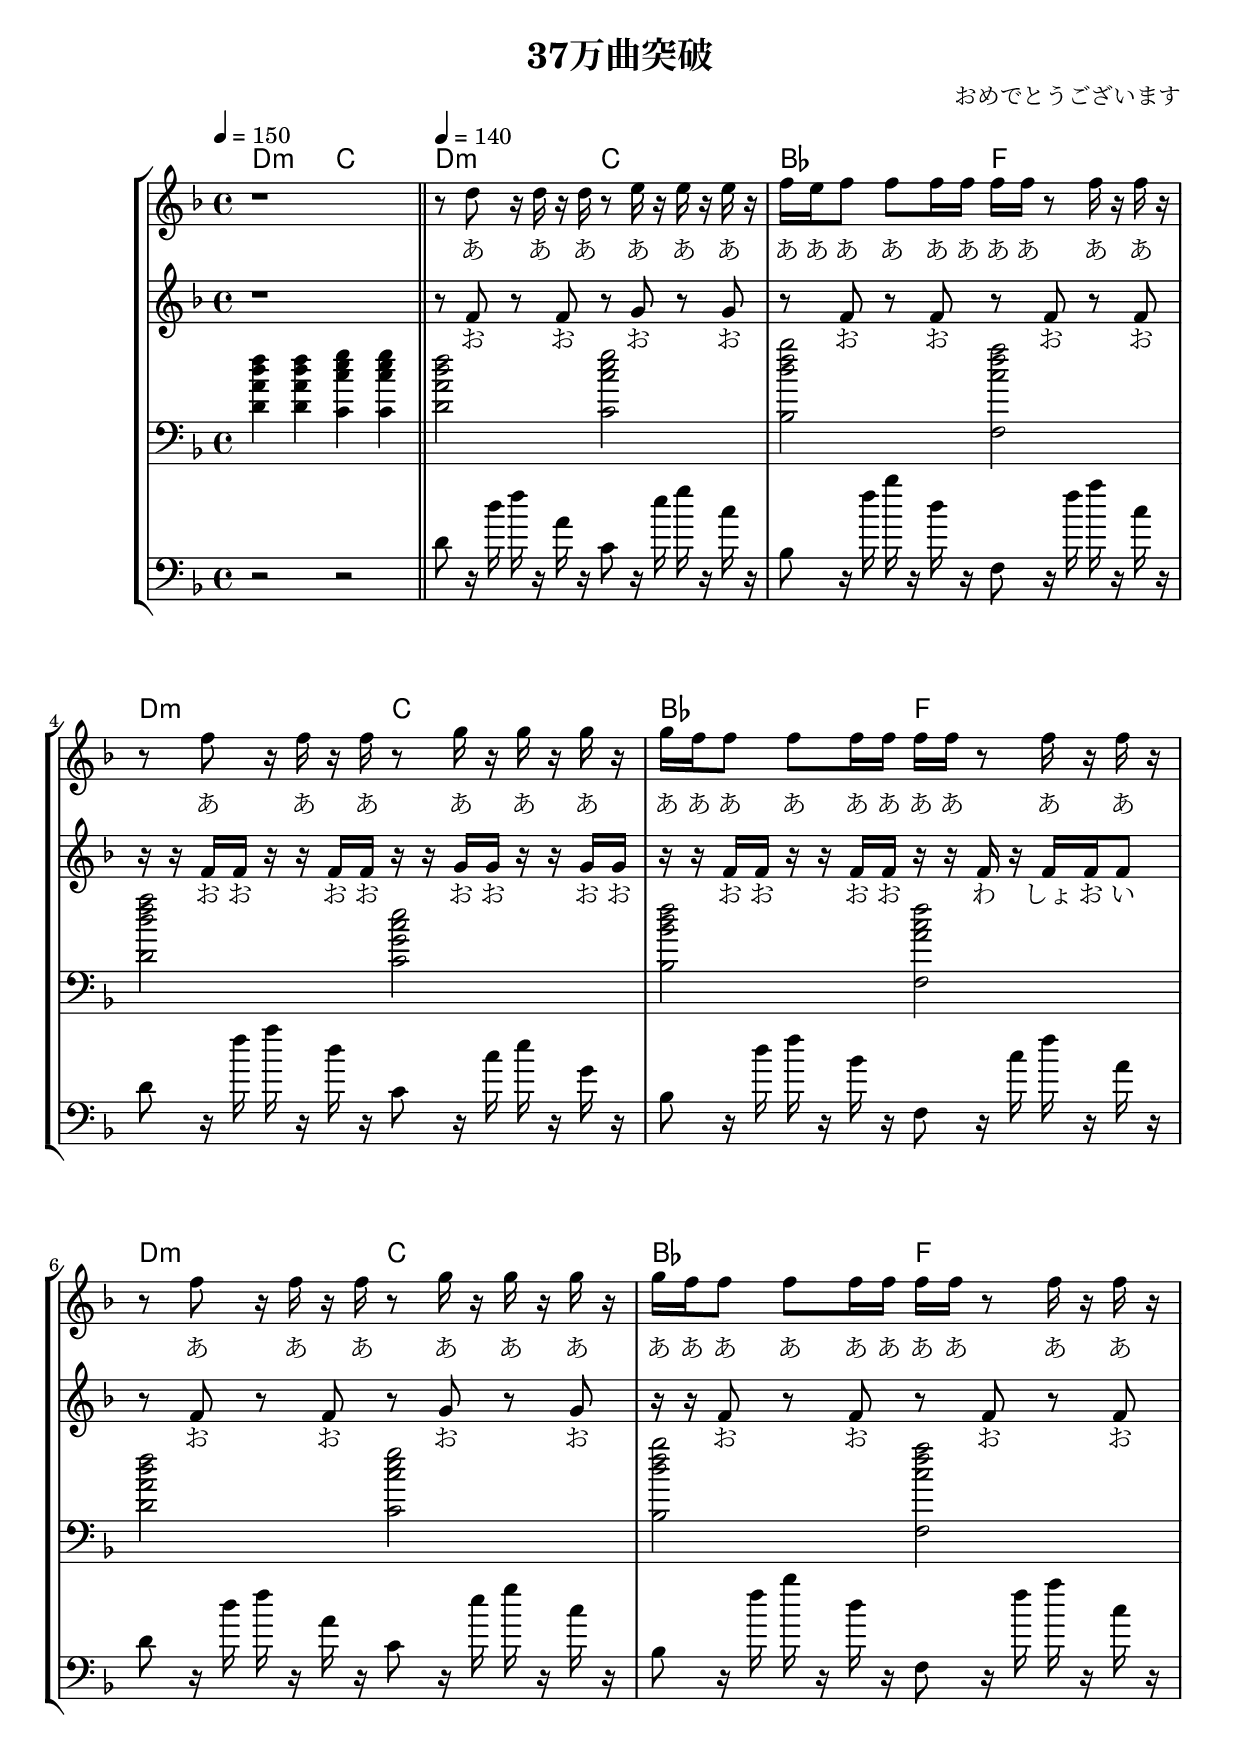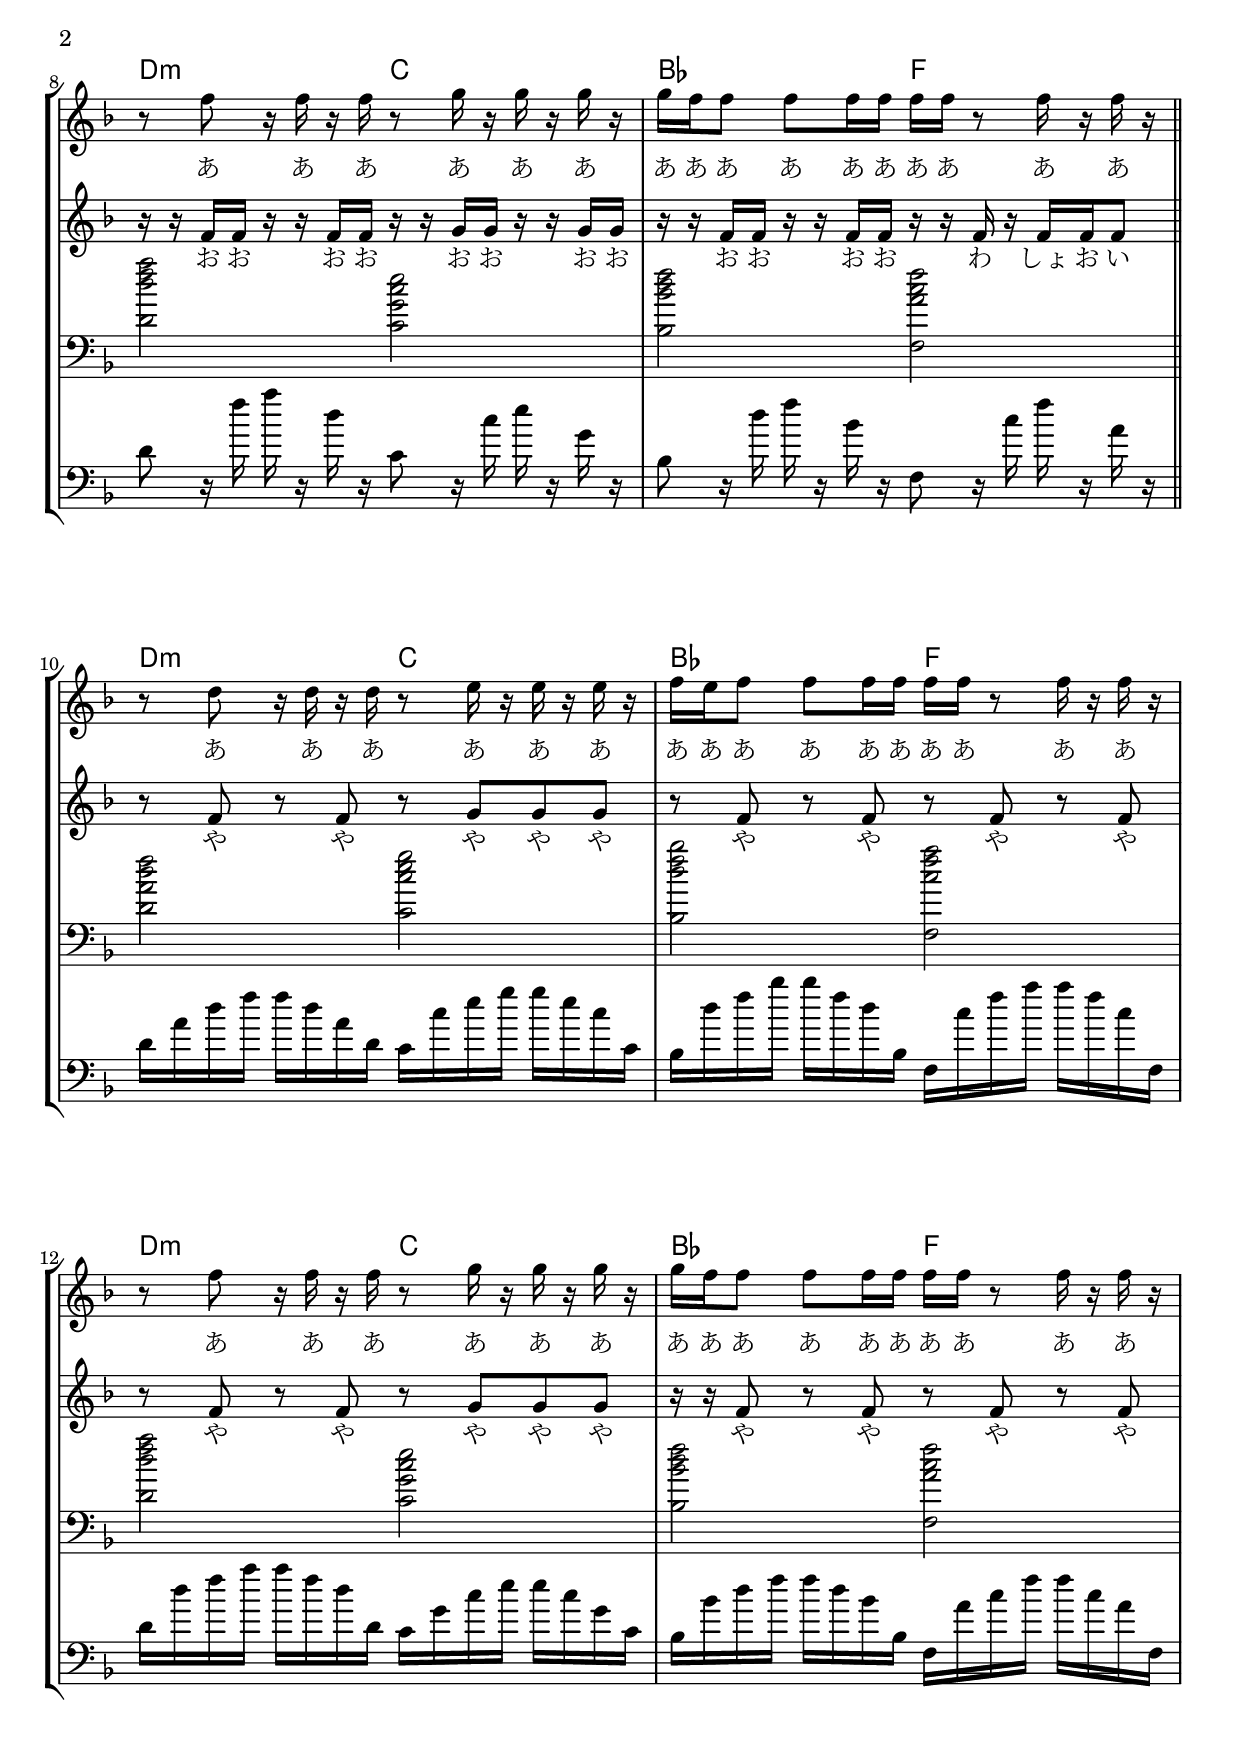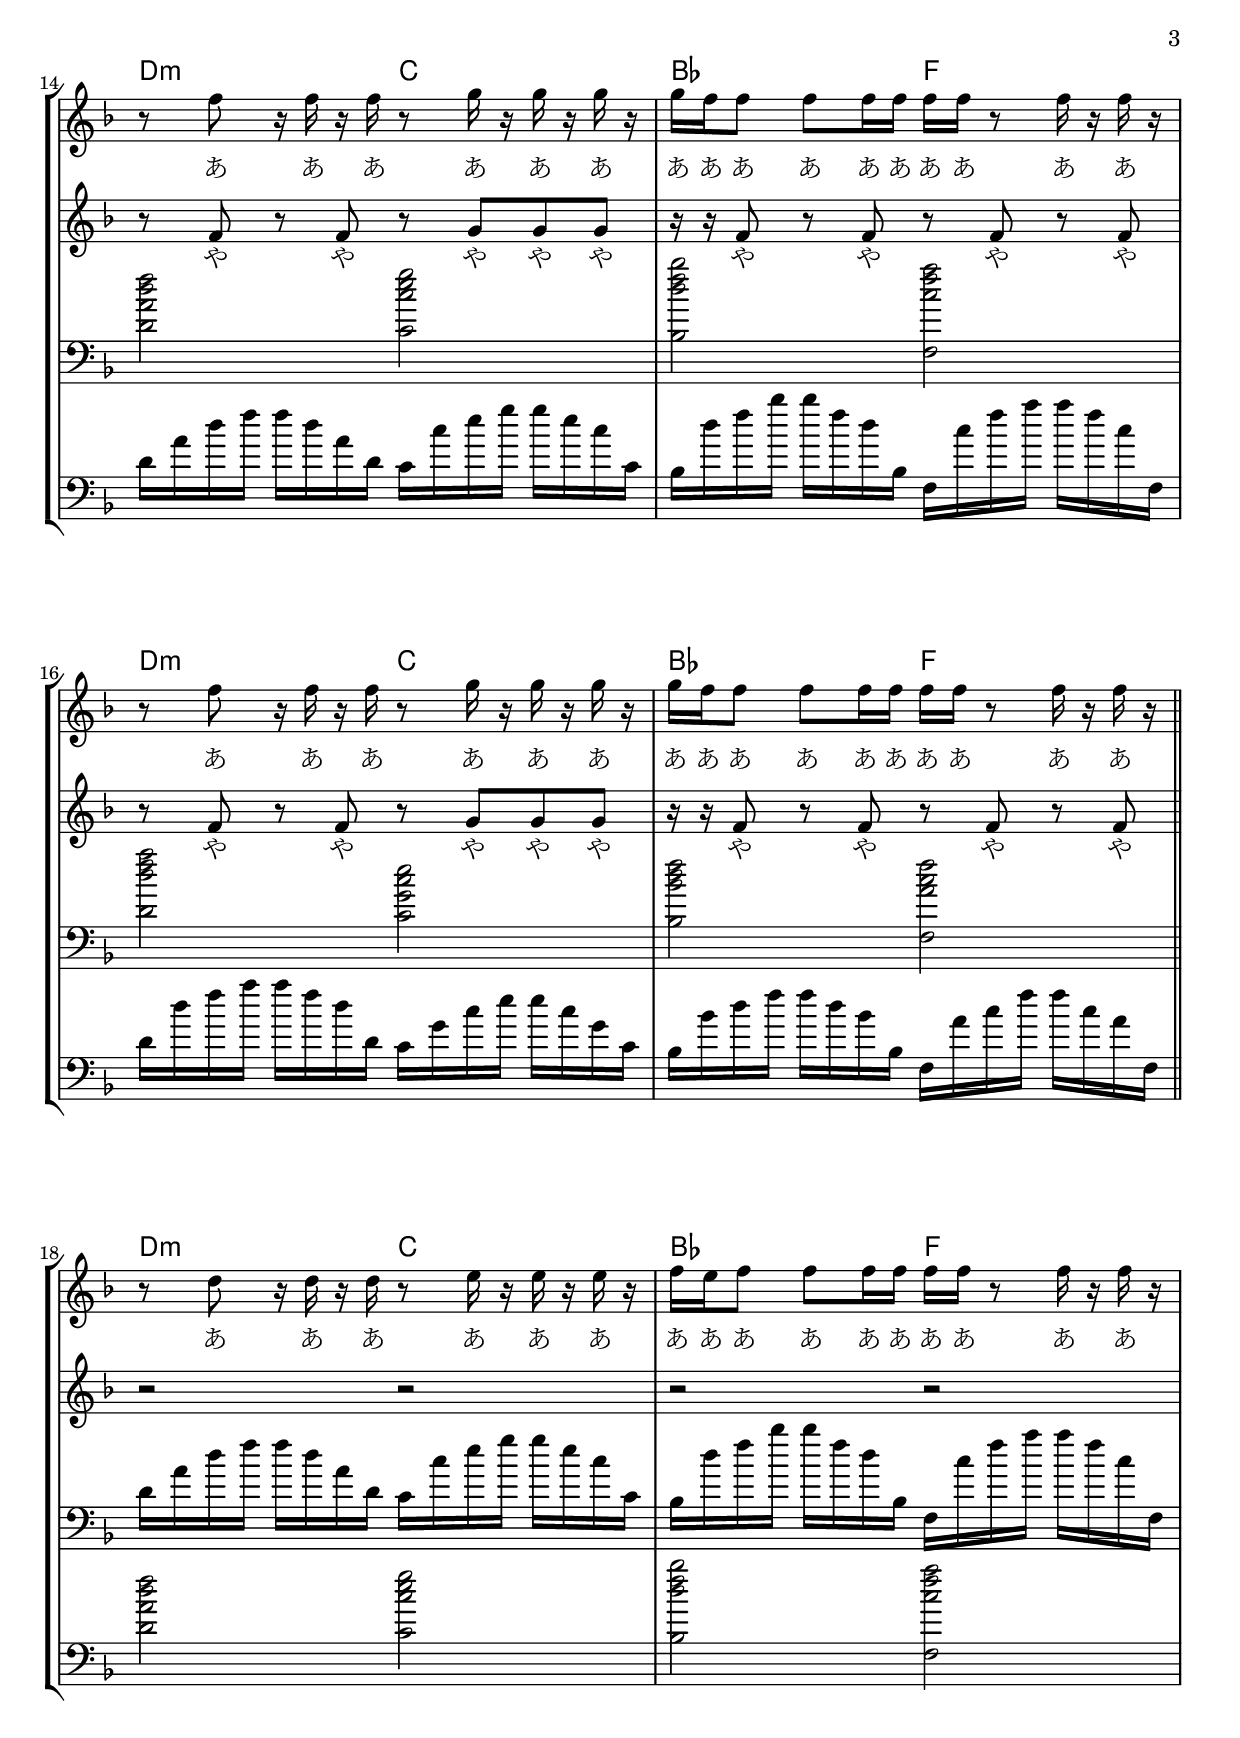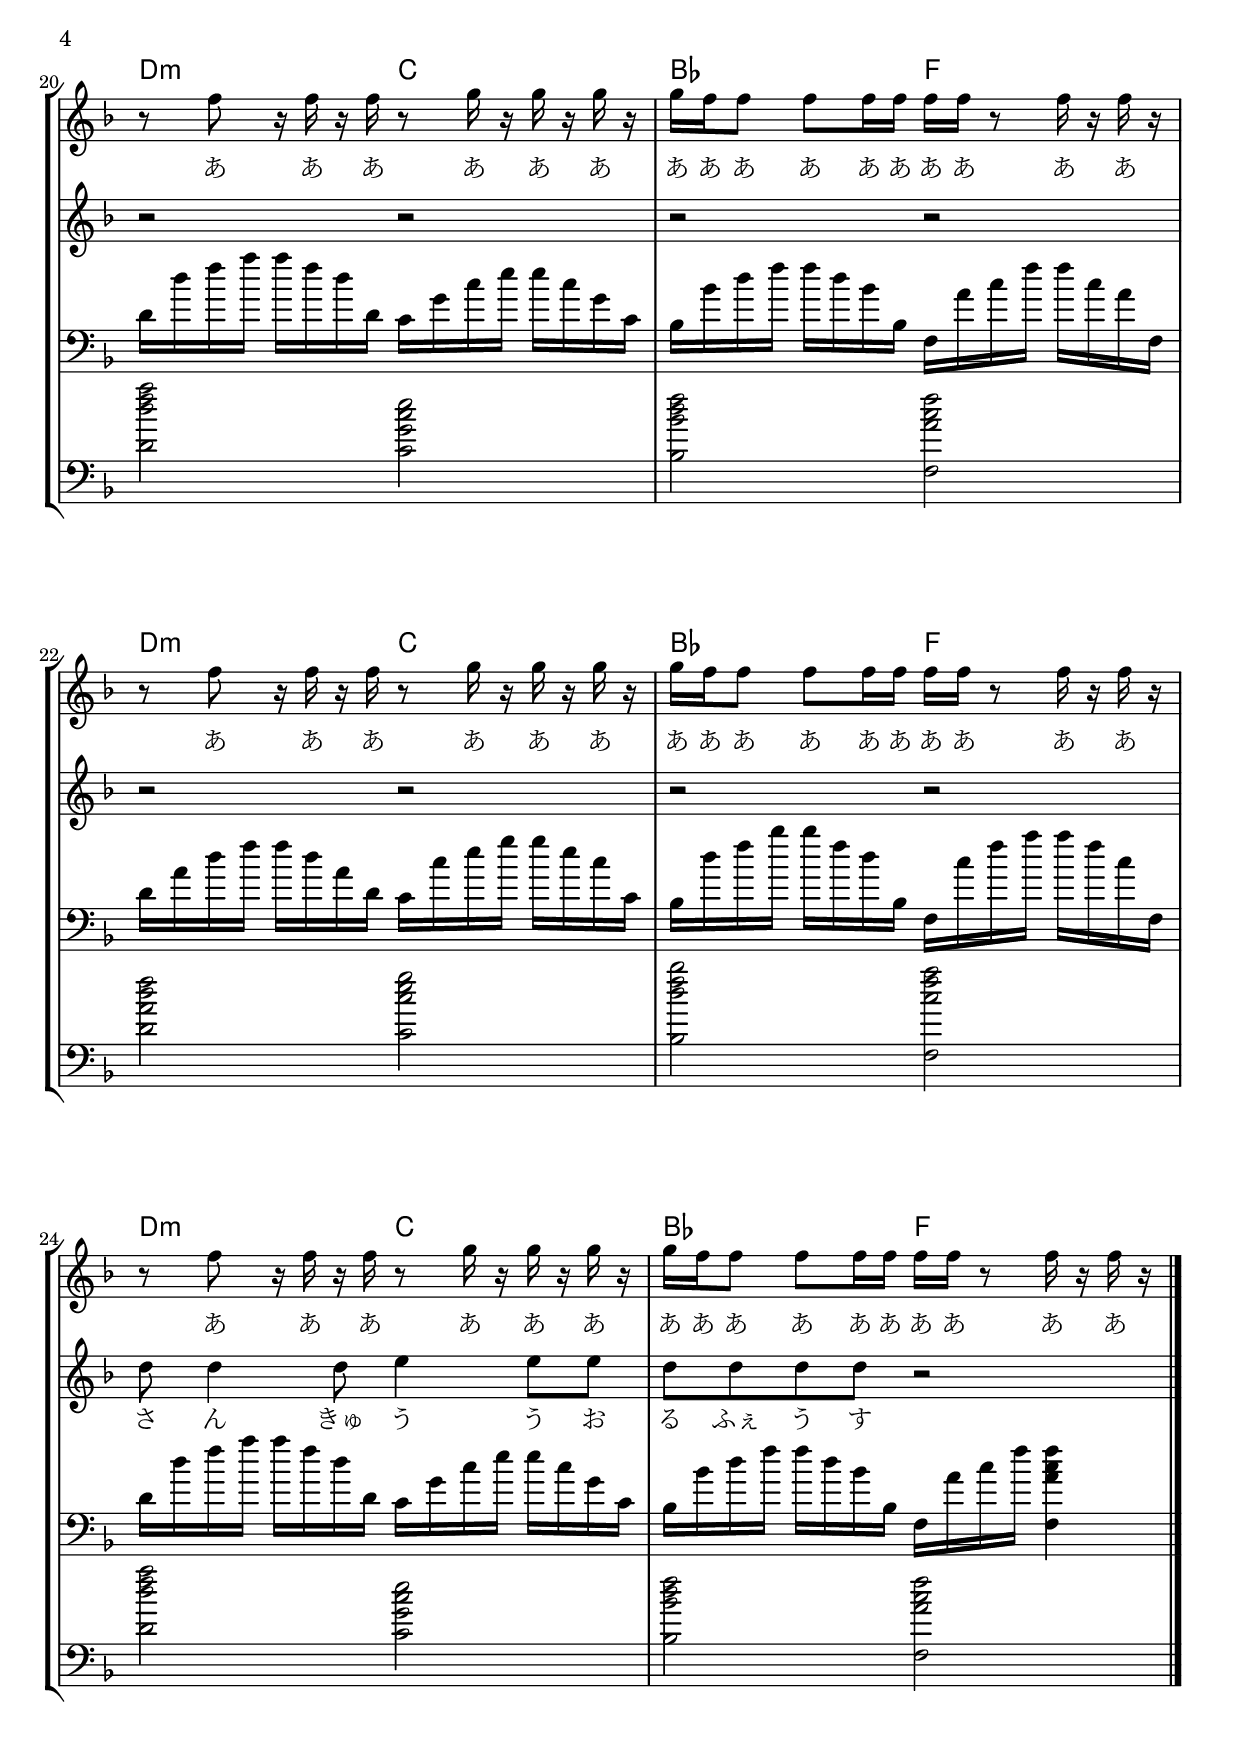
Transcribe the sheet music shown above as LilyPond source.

\version "2.12.1"

\header {
	title = \markup {37万曲突破}
	composer = \markup \center-column {おめでとうございます}
}

harmony = \chordmode {
	d2:m c 

	d:m c bes f d:m c bes f d:m c bes f d:m c bes f 

	d:m c bes f d:m c bes f d:m c bes f d:m c bes f 

	d:m c bes f d:m c bes f d:m c bes f d:m c bes f 
}

melody = {
	\key f \major
	\tempo 4 = 150
	r1   
	\set Staff.midiInstrument = #"Orchestra Hit"
		\tempo 4 = 140
r8  d''8  r16  d''16  r16  d''16  r8  e''16  r16  e''16  r16  e''16  r16 
	f''16  e''16  f''8  f''8  f''16  f''16  f''16  f''16  r8  f''16  r16  f''16  r16 
	r8  f''8  r16  f''16  r16  f''16  r8  g''16  r16  g''16  r16  g''16  r16 
	g''16  f''16  f''8  f''8  f''16  f''16  f''16  f''16  r8  f''16  r16  f''16  r16 
	r8  f''8  r16  f''16  r16  f''16  r8  g''16  r16  g''16  r16  g''16  r16 
	g''16  f''16  f''8  f''8  f''16  f''16  f''16  f''16  r8  f''16  r16  f''16  r16 
	r8  f''8  r16  f''16  r16  f''16  r8  g''16  r16  g''16  r16  g''16  r16 
	g''16  f''16  f''8  f''8  f''16  f''16  f''16  f''16  r8  f''16  r16  f''16  r16
	\set Staff.midiInstrument = #"Orchestra Hit"
	r8  d''8  r16  d''16  r16  d''16  r8  e''16  r16  e''16  r16  e''16  r16 
	f''16  e''16  f''8  f''8  f''16  f''16  f''16  f''16  r8  f''16  r16  f''16  r16 
	r8  f''8  r16  f''16  r16  f''16  r8  g''16  r16  g''16  r16  g''16  r16 
	g''16  f''16  f''8  f''8  f''16  f''16  f''16  f''16  r8  f''16  r16  f''16  r16 
	r8  f''8  r16  f''16  r16  f''16  r8  g''16  r16  g''16  r16  g''16  r16 
	g''16  f''16  f''8  f''8  f''16  f''16  f''16  f''16  r8  f''16  r16  f''16  r16 
	r8  f''8  r16  f''16  r16  f''16  r8  g''16  r16  g''16  r16  g''16  r16 
	g''16  f''16  f''8  f''8  f''16  f''16  f''16  f''16  r8  f''16  r16  f''16  r16
	\set Staff.midiInstrument = #"Trumpet"
	r8  d''8  r16  d''16  r16  d''16  r8  e''16  r16  e''16  r16  e''16  r16 
	f''16  e''16  f''8  f''8  f''16  f''16  f''16  f''16  r8  f''16  r16  f''16  r16 
	r8  f''8  r16  f''16  r16  f''16  r8  g''16  r16  g''16  r16  g''16  r16 
	g''16  f''16  f''8  f''8  f''16  f''16  f''16  f''16  r8  f''16  r16  f''16  r16 
	r8  f''8  r16  f''16  r16  f''16  r8  g''16  r16  g''16  r16  g''16  r16 
	g''16  f''16  f''8  f''8  f''16  f''16  f''16  f''16  r8  f''16  r16  f''16  r16 
	r8  f''8  r16  f''16  r16  f''16  r8  g''16  r16  g''16  r16  g''16  r16 
	g''16  f''16  f''8  f''8  f''16  f''16  f''16  f''16  r8  f''16  r16  f''16  r16
	\bar "|."
}

words = \lyricmode {
	
	あ  あ  あ  あ  あ  あ  あ  あ  あ  あ  あ  あ  あ  あ  あ  あ  あ  あ  あ  あ  あ  あ  あ  あ  あ  あ  あ  あ  あ  あ  あ  あ  あ  あ  あ  あ  あ  あ  あ  あ  あ  あ  あ  あ  あ  あ  あ  あ  あ  あ  あ  あ  あ  あ  あ  あ  あ  あ  あ  あ  あ  あ  あ  あ  
	あ  あ  あ  あ  あ  あ  あ  あ  あ  あ  あ  あ  あ  あ  あ  あ  あ  あ  あ  あ  あ  あ  あ  あ  あ  あ  あ  あ  あ  あ  あ  あ  あ  あ  あ  あ  あ  あ  あ  あ  あ  あ  あ  あ  あ  あ  あ  あ  あ  あ  あ  あ  あ  あ  あ  あ  あ  あ  あ  あ  あ  あ  あ  あ  
	あ  あ  あ  あ  あ  あ  あ  あ  あ  あ  あ  あ  あ  あ  あ  あ  あ  あ  あ  あ  あ  あ  あ  あ  あ  あ  あ  あ  あ  あ  あ  あ  あ  あ  あ  あ  あ  あ  あ  あ  あ  あ  あ  あ  あ  あ  あ  あ  あ  あ  あ  あ  あ  あ  あ  あ  あ  あ  あ  あ  あ  あ  あ  あ  
}

secondmelody = {
	\key f \major
	\tempo 4 = 150
	r1   
	\set Staff.midiInstrument = #"fss0.29"
		\tempo 4 = 140
r8  f'8  r8  f'8  r8  g'8  r8  g'8 
	r8  f'8  r8  f'8  r8  f'8  r8  f'8 
	r16  r16  f'16  f'16  r16  r16  f'16  f'16  r16  r16  g'16  g'16  r16  r16  g'16  g'16 
	r16  r16  f'16  f'16  r16  r16  f'16  f'16  r16  r16  f'16  r16  f'16  f'16  f'8 
	r8  f'8  r8  f'8  r8  g'8  r8  g'8 
	r16  r16  f'8  r8  f'8  r8  f'8  r8  f'8 
	r16  r16  f'16  f'16  r16  r16  f'16  f'16  r16  r16  g'16  g'16  r16  r16  g'16  g'16 
	r16  r16  f'16  f'16  r16  r16  f'16  f'16  r16  r16  f'16  r16  f'16  f'16  f'8
	\set Staff.midiInstrument = #"fss0.29"
	r8  f'8  r8  f'8  r8  g'8  g'8  g'8 
	r8  f'8  r8  f'8  r8  f'8  r8  f'8 
	r8  f'8  r8  f'8  r8  g'8  g'8  g'8 
	r16  r16  f'8  r8  f'8  r8  f'8  r8  f'8 
	r8  f'8  r8  f'8  r8  g'8  g'8  g'8 
	r16  r16  f'8  r8  f'8  r8  f'8  r8  f'8 
	r8  f'8  r8  f'8  r8  g'8  g'8  g'8 
	r16  r16  f'8  r8  f'8  r8  f'8  r8  f'8
	\set Staff.midiInstrument = #"fss0.29"
	r2 r2 
	r2  r2 
	r2  r2 
	r2  r2 
	r2  r2 
	r2  r2 
	d''8  d''4  d''8  e''4  e''8  e''8 
	d''8  d''8  d''8  d''8  r2
	\bar "|."
}

secondwords = \lyricmode {
	
	お  お  お  お  お  お  お  お  お  お  お  お  お  お  お  お  お  お  お  お  わ  しょ  お  い  お  お  お  お  お  お  お  お  お  お  お  お  お  お  お  お  お  お  お  お  わ  しょ  お  い  
	や  や  や  や  や  や  や  や  や  や  や  や  や  や  や  や  や  や  や  や  や  や  や  や  や  や  や  や  や  や  や  や  や  や  や  や  
	さ  ん  きゅ  う  う  お  る  ふぇ  う  す  
}

tempochange = {
	\tempo 4 = 150
	r1 \bar "||"
	\tempo 4 = 140
	r1 | r1 | r1 | r1 | r1 | r1 | r1 | r1 \bar "||"
	\tempo 4 = 140
	r1 | r1 | r1 | r1 | r1 | r1 | r1 | r1 \bar "||"
	\tempo 4 = 140
	r1 | r1 | r1 | r1 | r1 | r1 | r1 | r1 \bar "|."
}

mainacc = {
	\clef bass
	\set Staff.midiInstrument = #"Reverse Cymbal"
	\key f \major
	\tempo 4 = 150
	<d' a' d'' f''>4 <d' a' d'' f''>4
	<c' c'' e'' g''>4 <c' c'' e'' g''>4
	\bar "||"

	\set Staff.midiInstrument = #"Rock Organ"
	\tempo 4 = 140
	<d' a' d'' f''>2
	<c' c'' e'' g''>2
	<bes d'' f'' bes''>2
	<f c'' f'' a''>2
	<d' d'' f'' a''>2
	<c' g' c'' e''>2
	<bes bes' d'' f''>2
	<f a' c'' f''>2
	<d' a' d'' f''>2
	<c' c'' e'' g''>2
	<bes d'' f'' bes''>2
	<f c'' f'' a''>2
	<d' d'' f'' a''>2
	<c' g' c'' e''>2
	<bes bes' d'' f''>2
	<f a' c'' f''>2
	\bar "||"

	\set Staff.midiInstrument = #"Rock Organ"
	<d' a' d'' f''>2
	<c' c'' e'' g''>2
	<bes d'' f'' bes''>2
	<f c'' f'' a''>2
	<d' d'' f'' a''>2
	<c' g' c'' e''>2
	<bes bes' d'' f''>2
	<f a' c'' f''>2
	<d' a' d'' f''>2
	<c' c'' e'' g''>2
	<bes d'' f'' bes''>2
	<f c'' f'' a''>2
	<d' d'' f'' a''>2
	<c' g' c'' e''>2
	<bes bes' d'' f''>2
	<f a' c'' f''>2
	\bar "||"

	\set Staff.midiInstrument = #"Electric Grand"
	d'16 a' d'' f'' f'' d'' a' d'
	c'16 c'' e'' g'' g'' e'' c'' c'
	bes16 d'' f'' bes'' bes'' f'' d'' bes
	f16 c'' f'' a'' a'' f'' c'' f
	d'16 d'' f'' a'' a'' f'' d'' d'
	c'16 g' c'' e'' e'' c'' g' c'
	bes16 bes' d'' f'' f'' d'' bes' bes
	f16 a' c'' f'' f'' c'' a' f
	d'16 a' d'' f'' f'' d'' a' d'
	c'16 c'' e'' g'' g'' e'' c'' c'
	bes16 d'' f'' bes'' bes'' f'' d'' bes
	f16 c'' f'' a'' a'' f'' c'' f
	d'16 d'' f'' a'' a'' f'' d'' d'
	c'16 g' c'' e'' e'' c'' g' c'
	bes16 bes' d'' f'' f'' d'' bes' bes
	f16 a' c'' f'' <f a' c'' f''>4
	\bar "|."
}

subacc = {
	\clef bass
	\set Staff.midiInstrument = #"Acoustic grand"
	\key f \major
	\tempo 4 = 150
	r2
	r2
	\bar "||"

	\set Staff.midiInstrument = #"Clarinet"
	\tempo 4 = 140
	d'8r16d''16f''16r16a'16r16
	c'8r16e''16g''16r16c''16r16
	bes8r16f''16bes''16r16d''16r16
	f8r16f''16a''16r16c''16r16
	d'8r16f''16a''16r16d''16r16
	c'8r16c''16e''16r16g'16r16
	bes8r16d''16f''16r16bes'16r16
	f8r16c''16f''16r16a'16r16
	d'8r16d''16f''16r16a'16r16
	c'8r16e''16g''16r16c''16r16
	bes8r16f''16bes''16r16d''16r16
	f8r16f''16a''16r16c''16r16
	d'8r16f''16a''16r16d''16r16
	c'8r16c''16e''16r16g'16r16
	bes8r16d''16f''16r16bes'16r16
	f8r16c''16f''16r16a'16r16
	\bar "||"

	\set Staff.midiInstrument = #"Clarinet"
	d'16 a' d'' f'' f'' d'' a' d'
	c'16 c'' e'' g'' g'' e'' c'' c'
	bes16 d'' f'' bes'' bes'' f'' d'' bes
	f16 c'' f'' a'' a'' f'' c'' f
	d'16 d'' f'' a'' a'' f'' d'' d'
	c'16 g' c'' e'' e'' c'' g' c'
	bes16 bes' d'' f'' f'' d'' bes' bes
	f16 a' c'' f'' f'' c'' a' f
	d'16 a' d'' f'' f'' d'' a' d'
	c'16 c'' e'' g'' g'' e'' c'' c'
	bes16 d'' f'' bes'' bes'' f'' d'' bes
	f16 c'' f'' a'' a'' f'' c'' f
	d'16 d'' f'' a'' a'' f'' d'' d'
	c'16 g' c'' e'' e'' c'' g' c'
	bes16 bes' d'' f'' f'' d'' bes' bes
	f16 a' c'' f'' f'' c'' a' f
	\bar "||"

	\set Staff.midiInstrument = #"Rock Organ"
	<d' a' d'' f''>2
	<c' c'' e'' g''>2
	<bes d'' f'' bes''>2
	<f c'' f'' a''>2
	<d' d'' f'' a''>2
	<c' g' c'' e''>2
	<bes bes' d'' f''>2
	<f a' c'' f''>2
	<d' a' d'' f''>2
	<c' c'' e'' g''>2
	<bes d'' f'' bes''>2
	<f c'' f'' a''>2
	<d' d'' f'' a''>2
	<c' g' c'' e''>2
	<bes bes' d'' f''>2
	<f a' c'' f''>2
	\bar "|."
}

percA = {
	\drummode {
	r2. hho4  \bar "||"
	r8 cymr16 cymr16 cymr8 cymr16 cymr16 cymr8 cymr16 cymr16 cymr8 cymr8  |cymr8 cymr16 cymr16 cymr8 cymr16 cymr16 cymr8 cymr16 cymr16 cymr8 cymr8  |cymr8 cymr16 cymr16 cymr8 cymr16 cymr16 cymr8 cymr16 cymr16 cymr8 cymr16 cymr16  |cymr8 cymr16 cymr16 cymr8 cymr16 cymr16 cymr8 cymr16 cymr16 cymr8 cymr8  |r8 cymr16 cymr16 cymr8 cymr16 cymr16 cymr8 cymr16 cymr16 cymr8 cymr8  |cymr8 cymr16 cymr16 cymr8 cymr16 cymr16 cymr8 cymr16 cymr16 cymr8 cymr8  |cymr8 cymr16 cymr16 cymr8 cymr16 cymr16 cymr8 cymr16 cymr16 cymr8 cymr16 cymr16  |cymr8 cymr16 cymr16 cymr8 cymr16 cymr16 cymr8 cymr16 cymr16 cymr8 cymr8  \bar "||"
	r8 cymr16 cymr16 cymr8 cymr16 cymr16 cymr8 cymr16 cymr16 cymr8 cymr8  |cymr8 cymr16 cymr16 cymr8 cymr16 cymr16 cymr8 cymr16 cymr16 cymr8 cymr8  |cymr8 cymr16 cymr16 cymr8 cymr16 cymr16 cymr8 cymr16 cymr16 cymr8 cymr16 cymr16  |cymr8 cymr16 cymr16 cymr8 cymr16 cymr16 cymr8 cymr16 cymr16 cymr8 cymr8  |r8 cymr16 cymr16 cymr8 cymr16 cymr16 cymr8 cymr16 cymr16 cymr8 cymr8  |cymr8 cymr16 cymr16 cymr8 cymr16 cymr16 cymr8 cymr16 cymr16 cymr8 cymr8  |cymr8 cymr16 cymr16 cymr8 cymr16 cymr16 cymr8 cymr16 cymr16 cymr8 cymr16 cymr16  |cymr8 cymr16 cymr16 cymr8 cymr16 cymr16 cymr8 cymr16 cymr16 cymr8 cymr8  \bar "||"
	r8 cymr16 cymr16 cymr8 cymr16 cymr16 cymr8 cymr16 cymr16 cymr8 cymr8  |cymr8 cymr16 cymr16 cymr8 cymr16 cymr16 cymr8 cymr16 cymr16 cymr8 cymr8  |cymr8 cymr16 cymr16 cymr8 cymr16 cymr16 cymr8 cymr16 cymr16 cymr8 cymr16 cymr16  |cymr8 cymr16 cymr16 cymr8 cymr16 cymr16 cymr8 cymr16 cymr16 cymr8 cymr8  |r8 cymr16 cymr16 cymr8 cymr16 cymr16 cymr8 cymr16 cymr16 cymr8 cymr8  |cymr8 cymr16 cymr16 cymr8 cymr16 cymr16 cymr8 cymr16 cymr16 cymr8 cymr8  |cymr8 cymr16 cymr16 cymr8 cymr16 cymr16 cymr8 cymr16 cymr16 cymr8 cymr16 cymr16  |cymr8 cymr16 cymr16 cymr8 cymr16 cymr16 cymr8 cymr16 cymr16 cymr8 cymr8  \bar "|."
	}
}

percB = {
	\drummode {
	r16 hhp16 hhp8 hhp16 hhp8 hhp2 hhp16  \bar "||"
	r4 sn2 sn4  |r4 sn8 sn4. sn4  |r4 sn2 sn4  |r4 sn8 sn4. sn4  |r4 sn2 sn4  |r4 sn8 sn4. sn4  |r4 sn2 sn4  |r4 sn2 sn8 sn16 sn16  \bar "||"
	r4 sn2 sn4  |r4 sn8 sn4. sn4  |r4 sn2 sn4  |r4 sn8 sn4. sn4  |r4 sn2 sn4  |r4 sn8 sn4. sn4  |r4 sn2 sn4  |r4 sn2 sn8 sn16 sn16  \bar "||"
	r4 sn2 sn4  |r4 sn8 sn4. sn4  |r4 sn2 sn4  |r4 sn8 sn4. sn4  |r4 sn2 sn4  |r4 sn8 sn4. sn4  |r4 sn2 sn4  |r4 sn2 sn8 sn16 sn16  \bar "|."
	}
}

percC = {
	\drummode {
	hh8. hh8. hh4 hh4 hh8  \bar "||"
	bd8. bd16 bd8. bd16 bd8. bd16 bd8. bd16  |bd8. bd16 bd8. bd16 bd8. bd16 bd4  |bd8. bd16 bd8. bd16 bd8. bd16 bd8. bd16  |bd8. bd16 bd8. bd16 bd8. bd16 bd4  |bd8. bd16 bd8. bd16 bd8. bd16 bd8. bd16  |bd8. bd16 bd8. bd16 bd8. bd16 bd4  |bd8. bd16 bd8. bd16 bd8. bd16 bd8. bd16  |bd8. bd16 bd8. bd16 bd8. bd16 bd8. bd16  \bar "||"
	bd8. bd16 bd8. bd16 bd8. bd16 bd8. bd16  |bd8. bd16 bd8. bd16 bd8. bd16 bd4  |bd8. bd16 bd8. bd16 bd8. bd16 bd8. bd16  |bd8. bd16 bd8. bd16 bd8. bd16 bd4  |bd8. bd16 bd8. bd16 bd8. bd16 bd8. bd16  |bd8. bd16 bd8. bd16 bd8. bd16 bd4  |bd8. bd16 bd8. bd16 bd8. bd16 bd8. bd16  |bd8. bd16 bd8. bd16 bd8. bd16 bd8. bd16  \bar "||"
	bd8. bd16 bd8. bd16 bd8. bd16 bd8. bd16  |bd8. bd16 bd8. bd16 bd8. bd16 bd4  |bd8. bd16 bd8. bd16 bd8. bd16 bd8. bd16  |bd8. bd16 bd8. bd16 bd8. bd16 bd4  |bd8. bd16 bd8. bd16 bd8. bd16 bd8. bd16  |bd8. bd16 bd8. bd16 bd8. bd16 bd4  |bd8. bd16 bd8. bd16 bd8. bd16 bd8. bd16  |bd8. bd16 bd8. bd16 bd8. bd16 bd8. bd16  \bar "|."
	}
}

percD = {
	\drummode {
	r2 ss2  \bar "||"
	r1  |r2 r16 tommh4. r16  |r1  |r2 r16 tommh4. r16  |r1  |r2 r16 tommh4. r16  |r1  |r4. tommh2 r8  \bar "||"
	r1  |r2 r16 tommh4. r16  |r1  |r2 r16 tommh4. r16  |r1  |r2 r16 tommh4. r16  |r1  |r4. tommh2 r8  \bar "||"
	r1  |r2 r16 tommh4. r16  |r1  |r2 r16 tommh4. r16  |r1  |r2 r16 tommh4. r16  |r1  |r4. tommh2 r8  \bar "|."
	}
}

percE = {
	\drummode {
	bd4. bd4 bd4.  \bar "||"
	r1  |r2. r8 toml8  |r1  |r2. r8 toml8  |r1  |r2. r8 toml8  |r1  |r2 r16 toml4. r16  \bar "||"
	r1  |r2. r8 toml8  |r1  |r2. r8 toml8  |r1  |r2. r8 toml8  |r1  |r2 r16 toml4. r16  \bar "||"
	r1  |r2. r8 toml8  |r1  |r2. r8 toml8  |r1  |r2. r8 toml8  |r1  |r2 r16 toml4. r16  \bar "|."
	}
}

percF = {
	\drummode {
	r1 \bar "||"
	cymc1  |r1 |r1 |r1 |cymc1  |r1 |r1 |r1 \bar "||"
	cymc1  |r1 |r1 |r1 |cymc1  |r1 |r1 |r1 \bar "||"
	cymc1  |r1 |r1 |r1 |cymc1  |r1 |r1 |r1 \bar "|."
	}
}

\score {
	<<
		\new StaffGroup <<
			\new ChordNames {\harmony}
			\new Voice = "melody" {\melody}
			\new Lyrics \lyricsto "melody" \words
			\new Voice = "secondmelody" {\secondmelody}
			\new Lyrics \lyricsto "secondmelody" \secondwords
			\new Staff = "mainacc" {\mainacc}
			\new Staff = "subacc" {\subacc}
		>>
	>>
	\layout { }
}
